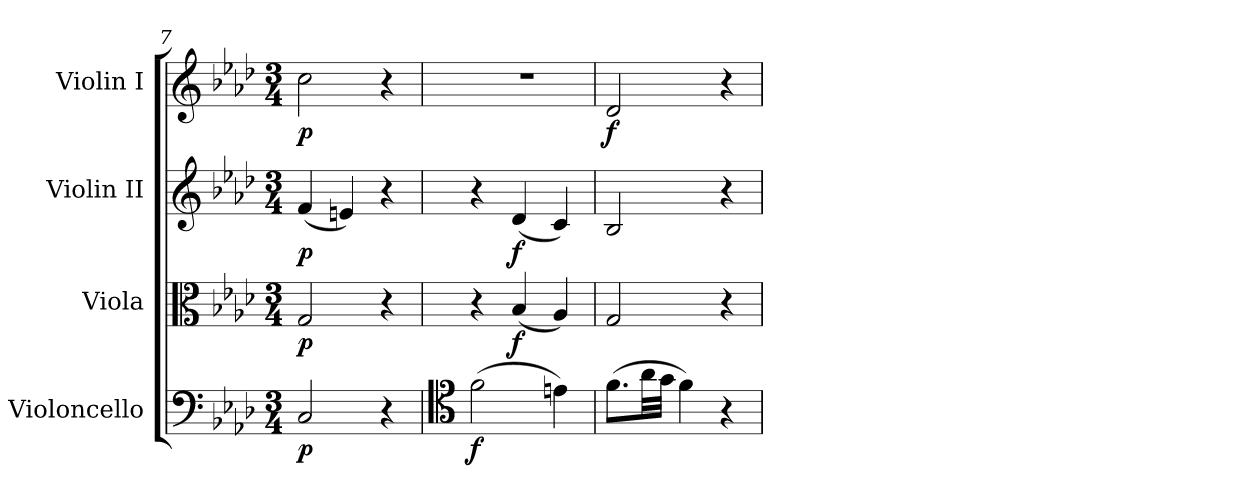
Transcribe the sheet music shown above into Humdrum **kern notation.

**kern	**dynam	**kern	**dynam	**kern	**dynam	**kern	**dynam
*part4	*part4	*part3	*part3	*part2	*part2	*part1	*part1
*staff4	*staff4	*staff3	*staff3	*staff2	*staff2	*staff1	*staff1
*I"Violoncello	*	*I"Viola	*	*I"Violin II	*	*I"Violin I	*
*I'Vc	*	*I'Vla	*	*I'Vln	*	*I'Vln	*
*clefF4	*	*clefC3	*	*clefG2	*	*clefG2	*
*k[b-e-a-d-]	*	*k[b-e-a-d-]	*	*k[b-e-a-d-]	*	*k[b-e-a-d-]	*
*M3/4	*	*M3/4	*	*M3/4	*	*M3/4	*
=7	=7	=7	=7	=7	=7	=7	=7
!	!LO:DY:b	!	!LO:DY:b	!	!LO:DY:b	!	!LO:DY:b
2C/	p	2G/	p	(<4f/	p	2cc\	p
.	.	.	.	4en/)	.	.	.
4r	.	4r	.	4r	.	4r	.
=8	=8	=8	=8	=8	=8	=8	=8
*clefC4	*	*	*	*	*	*	*
!	!LO:DY:b	!	!	!	!	!	!
(>2f\	f	4r	.	4r	.	2.r	.
!	!	!	!LO:DY:b	!	!LO:DY:b	!	!
.	.	(<4B-/	f	(<4d-/	f	.	.
4en\)	.	4A-/)	.	4c/)	.	.	.
=9	=9	=9	=9	=9	=9	=9	=9
!	!	!	!	!	!	!	!LO:DY:b
(>8.f\L	.	2G/	.	2B-/	.	2d-/	f
32a-\LL	.	.	.	.	.	.	.
32g\JJJ	.	.	.	.	.	.	.
4f\)	.	.	.	.	.	.	.
4r	.	4r	.	4r	.	4r	.
=	=	=	=	=	=	=	=
*-	*-	*-	*-	*-	*-	*-	*-
